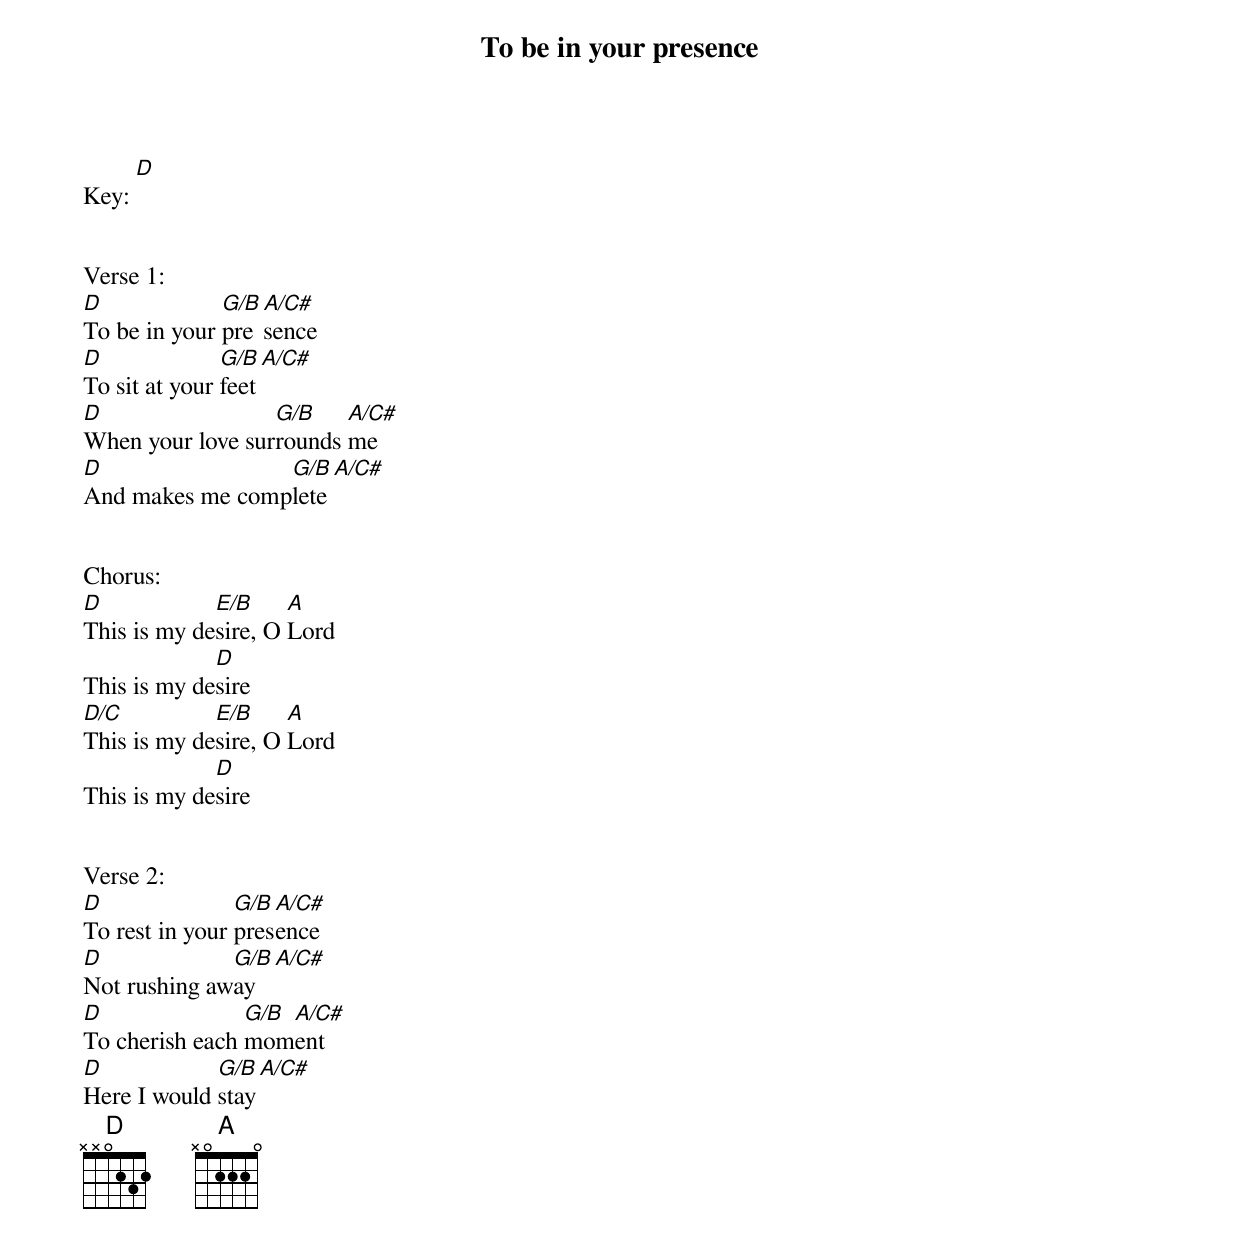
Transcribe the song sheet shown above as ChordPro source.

{title: To be in your presence}
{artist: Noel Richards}
Key: [D]


Verse 1:
[D]To be in your [G/B]pre[A/C#]sence
[D]To sit at your [G/B]feet[A/C#]
[D]When your love sur[G/B]rounds [A/C#]me
[D]And makes me comp[G/B]lete[A/C#]


Chorus:
[D]This is my de[E/B]sire, O [A]Lord
This is my de[D]sire
[D/C]This is my de[E/B]sire, O [A]Lord
This is my de[D]sire


Verse 2:
[D]To rest in your [G/B]pres[A/C#]ence
[D]Not rushing aw[G/B]ay[A/C#]
[D]To cherish each [G/B]mom[A/C#]ent
[D]Here I would [G/B]stay[A/C#]
